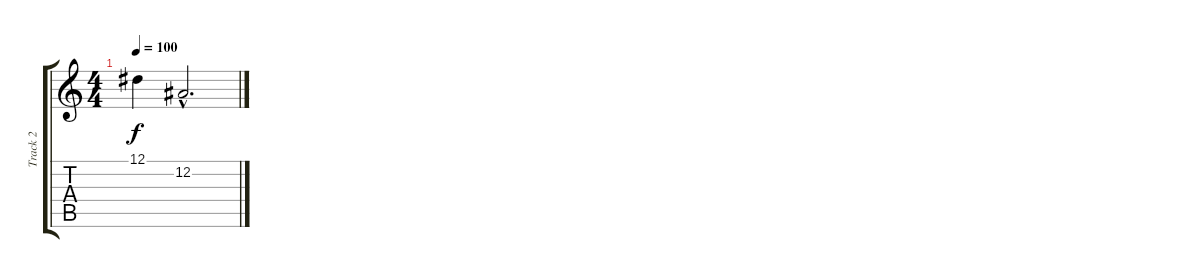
\track ("Track 2" "Track 2") {instrument pad1newage}
\staff {score tabs}
\tuning (Eb4 Bb3 Ab3 Eb3 Ab2 Eb2) {hide}
\ts (4 4)
\tempo 100
\clef g2
\ks c
12.1.4{dy f} 12.2{hac}.2{d}
